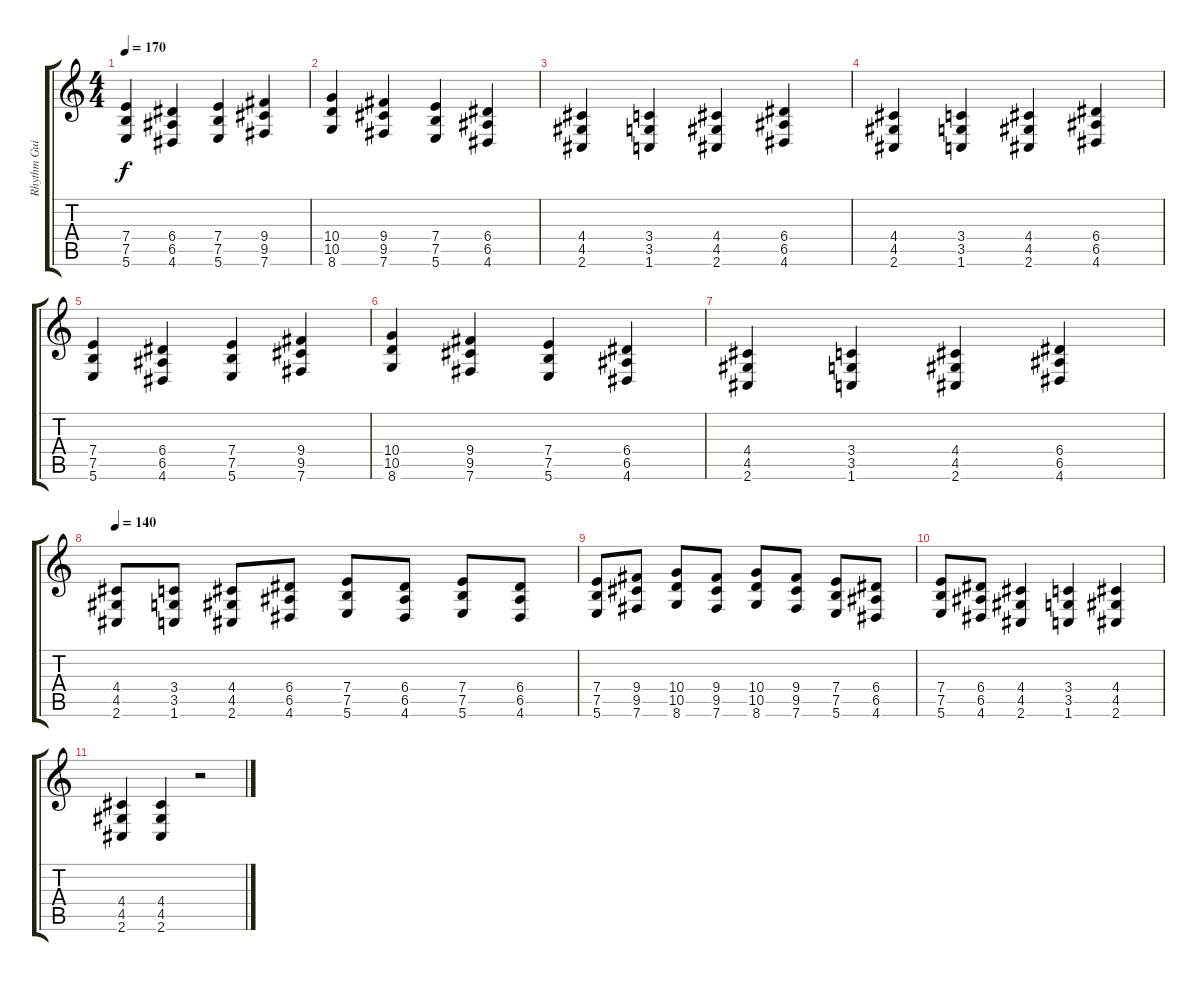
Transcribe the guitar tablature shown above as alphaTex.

\track ("Rhythm Guitar 2" "Rhythm Gui") {instrument distortionguitar}
\staff {score tabs}
\tuning (B3 Gb3 D3 A2 E2 B1) {hide}
\ts (4 4)
\tempo 170
\clef g2
\ks c
(7.4 7.5 5.6).4{dy f} (6.4 6.5 4.6).4 (7.4 7.5 5.6).4 (9.4 9.5 7.6).4 |
(10.4 10.5 8.6).4 (9.4 9.5 7.6).4 (7.4 7.5 5.6).4 (6.4 6.5 4.6).4 |
(4.4 4.5 2.6).4 (3.4 3.5 1.6).4 (4.4 4.5 2.6).4 (6.4 6.5 4.6).4 |
(4.4 4.5 2.6).4 (3.4 3.5 1.6).4 (4.4 4.5 2.6).4 (6.4 6.5 4.6).4 |
(7.4 7.5 5.6).4 (6.4 6.5 4.6).4 (7.4 7.5 5.6).4 (9.4 9.5 7.6).4 |
(10.4 10.5 8.6).4 (9.4 9.5 7.6).4 (7.4 7.5 5.6).4 (6.4 6.5 4.6).4 |
(4.4 4.5 2.6).4 (3.4 3.5 1.6).4 (4.4 4.5 2.6).4 (6.4 6.5 4.6).4 |
\tempo 140
(4.4 4.5 2.6).8 (3.4 3.5 1.6).8 (4.4 4.5 2.6).8 (6.4 6.5 4.6).8 (7.4 7.5 5.6).8 (6.4 6.5 4.6).8 (7.4 7.5 5.6).8 (6.4 6.5 4.6).8 |
(7.4 7.5 5.6).8 (9.4 9.5 7.6).8 (10.4 10.5 8.6).8 (9.4 9.5 7.6).8 (10.4 10.5 8.6).8 (9.4 9.5 7.6).8 (7.4 7.5 5.6).8 (6.4 6.5 4.6).8 |
(7.4 7.5 5.6).8 (6.4 6.5 4.6).8 (4.4 4.5 2.6).4 (3.4 3.5 1.6).4 (4.4 4.5 2.6).4 |
(4.4 4.5 2.6).4 (4.4 4.5 2.6).4 r.2
